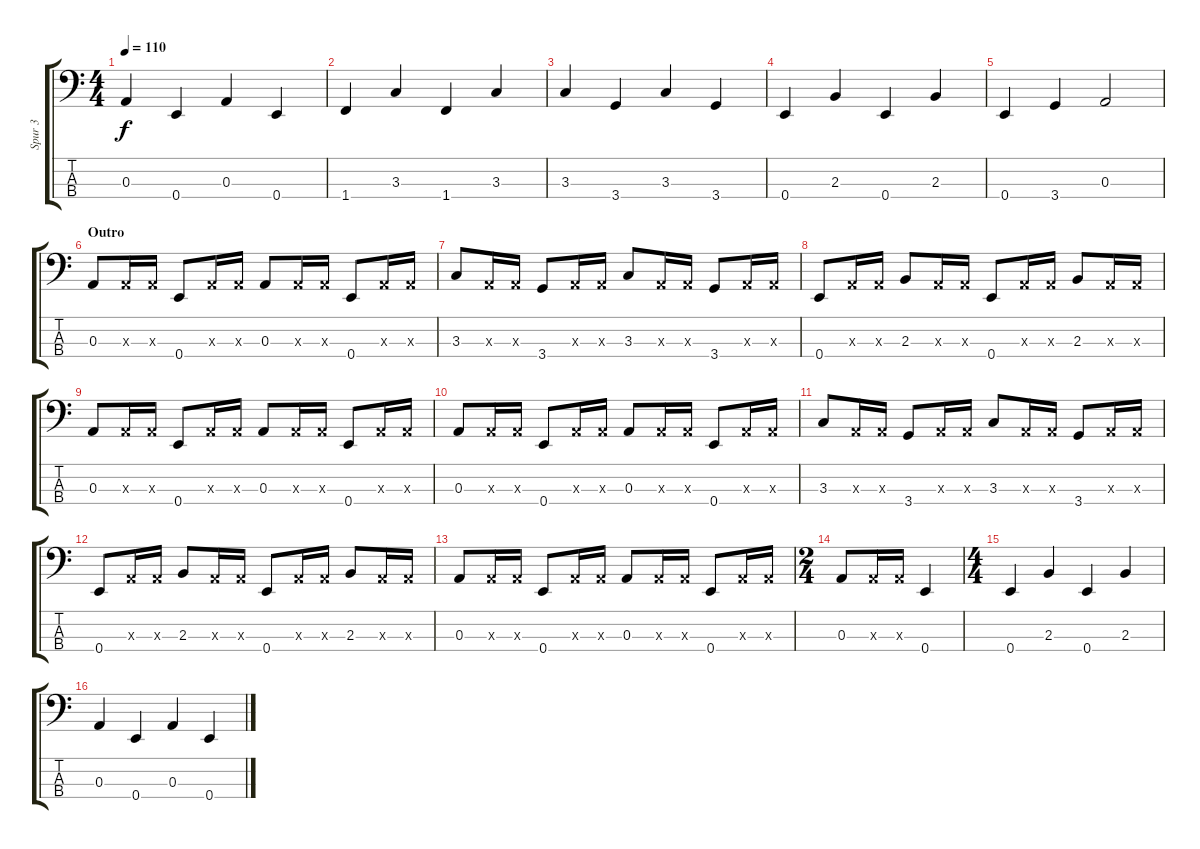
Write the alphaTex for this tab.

\track ("Spur 3" "Spur 3") {instrument slapbass1}
\staff {score tabs}
\tuning (G2 D2 A1 E1) {hide}
\ts (4 4)
\tempo 110
\clef f4
\ks c
0.3.4{dy f} 0.4.4 0.3.4 0.4.4 |
1.4.4 3.3.4 1.4.4 3.3.4 |
3.3.4 3.4.4 3.3.4 3.4.4 |
0.4.4 2.3.4 0.4.4 2.3.4 |
0.4.4 3.4.4 0.3.2 |
\section ("" "Outro")
0.3.8 0.3{x}.16 0.3{x}.16 0.4.8 0.3{x}.16 0.3{x}.16 0.3.8 0.3{x}.16 0.3{x}.16 0.4.8 0.3{x}.16 0.3{x}.16 |
3.3.8 0.3{x}.16 0.3{x}.16 3.4.8 0.3{x}.16 0.3{x}.16 3.3.8 0.3{x}.16 0.3{x}.16 3.4.8 0.3{x}.16 0.3{x}.16 |
0.4.8 0.3{x}.16 0.3{x}.16 2.3.8 0.3{x}.16 0.3{x}.16 0.4.8 0.3{x}.16 0.3{x}.16 2.3.8 0.3{x}.16 0.3{x}.16 |
0.3.8 0.3{x}.16 0.3{x}.16 0.4.8 0.3{x}.16 0.3{x}.16 0.3.8 0.3{x}.16 0.3{x}.16 0.4.8 0.3{x}.16 0.3{x}.16 |
0.3.8 0.3{x}.16 0.3{x}.16 0.4.8 0.3{x}.16 0.3{x}.16 0.3.8 0.3{x}.16 0.3{x}.16 0.4.8 0.3{x}.16 0.3{x}.16 |
3.3.8 0.3{x}.16 0.3{x}.16 3.4.8 0.3{x}.16 0.3{x}.16 3.3.8 0.3{x}.16 0.3{x}.16 3.4.8 0.3{x}.16 0.3{x}.16 |
0.4.8 0.3{x}.16 0.3{x}.16 2.3.8 0.3{x}.16 0.3{x}.16 0.4.8 0.3{x}.16 0.3{x}.16 2.3.8 0.3{x}.16 0.3{x}.16 |
0.3.8 0.3{x}.16 0.3{x}.16 0.4.8 0.3{x}.16 0.3{x}.16 0.3.8 0.3{x}.16 0.3{x}.16 0.4.8 0.3{x}.16 0.3{x}.16 |
\ts (2 4)
0.3.8 0.3{x}.16 0.3{x}.16 0.4.4 |
\ts (4 4)
0.4.4 2.3.4 0.4.4 2.3.4 |
0.3.4 0.4.4 0.3.4 0.4.4
